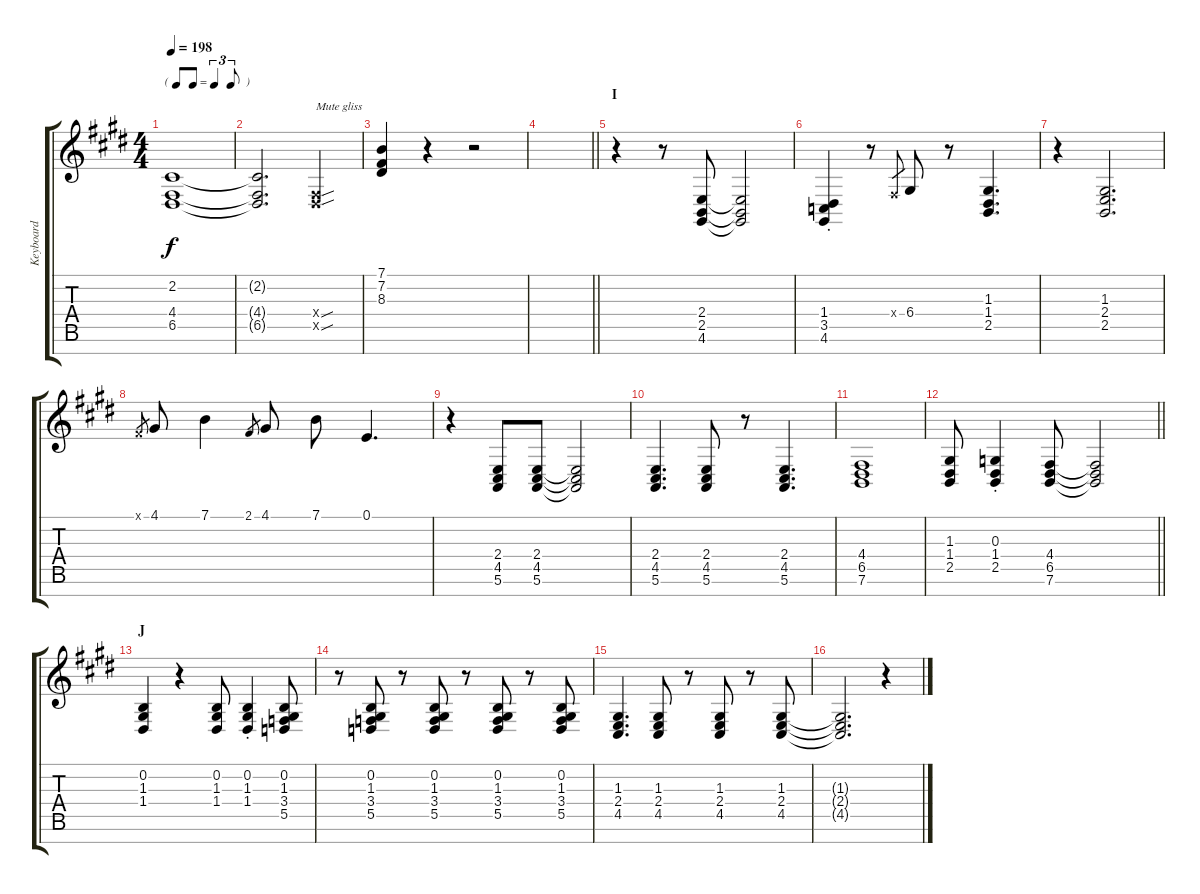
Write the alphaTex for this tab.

\track ("Keyboard" "Keyboard") {instrument churchorgan}
\staff {score tabs}
\tuning (E4 B3 G3 D3 A2 E2 B1) {hide}
\ts (4 4)
\tf triplet8th
\tempo 198
\clef g2
\ks e
(2.2 4.4 6.5).1{dy f} |
(2.2{t} 4.4{t} 6.5{t}).2{d} (4.4{sou x} 6.5{sou x}).4{txt "Mute gliss"} |
(7.1 7.2 8.3).4 r.4 r.2 |
\barLineRight lightlight
|
\section ("" "I")
r.4 r.8 (2.4 2.5 4.6).8 (2.4{t} 2.5{t} 4.6{t}).2 |
(1.4{st} 3.5{st} 4.6{st}).4 r.8 4.4{x}.8{gr} 6.4.8 r.8 (1.3 1.4 2.5).4{d} |
r.4 (1.3 2.4 2.5).2{d} |
2.1{x}.8{gr} 4.1.8 7.1.4 2.1.8{gr} 4.1.8 7.1.8 0.1.4{d} |
r.4 (2.4 4.5 5.6).8 (2.4 4.5 5.6).8 (2.4{t} 4.5{t} 5.6{t}).2 |
(2.4 4.5 5.6).4{d} (2.4 4.5 5.6).8 r.8 (2.4 4.5 5.6).4{d} |
(4.4 6.5 7.6).1 |
\barLineRight lightlight
(1.3 1.4 2.5).8 (0.3{st} 1.4{st} 2.5{st}).4 (4.4 6.5 7.6).8 (4.4{t} 6.5{t} 7.6{t}).2 |
\section ("" "J")
(0.2 1.3 1.4).4 r.4 (0.2 1.3 1.4).8 (0.2{st} 1.3{st} 1.4{st}).4 (0.2 1.3 3.4 5.5).8 |
r.8 (0.2 1.3 3.4 5.5).8 r.8 (0.2 1.3 3.4 5.5).8 r.8 (0.2 1.3 3.4 5.5).8 r.8 (0.2 1.3 3.4 5.5).8 |
(1.3 2.4 4.5).4{d} (1.3 2.4 4.5).8 r.8 (1.3 2.4 4.5).8 r.8 (1.3 2.4 4.5).8 |
(1.3{t} 2.4{t} 4.5{t}).2{d} r.4
